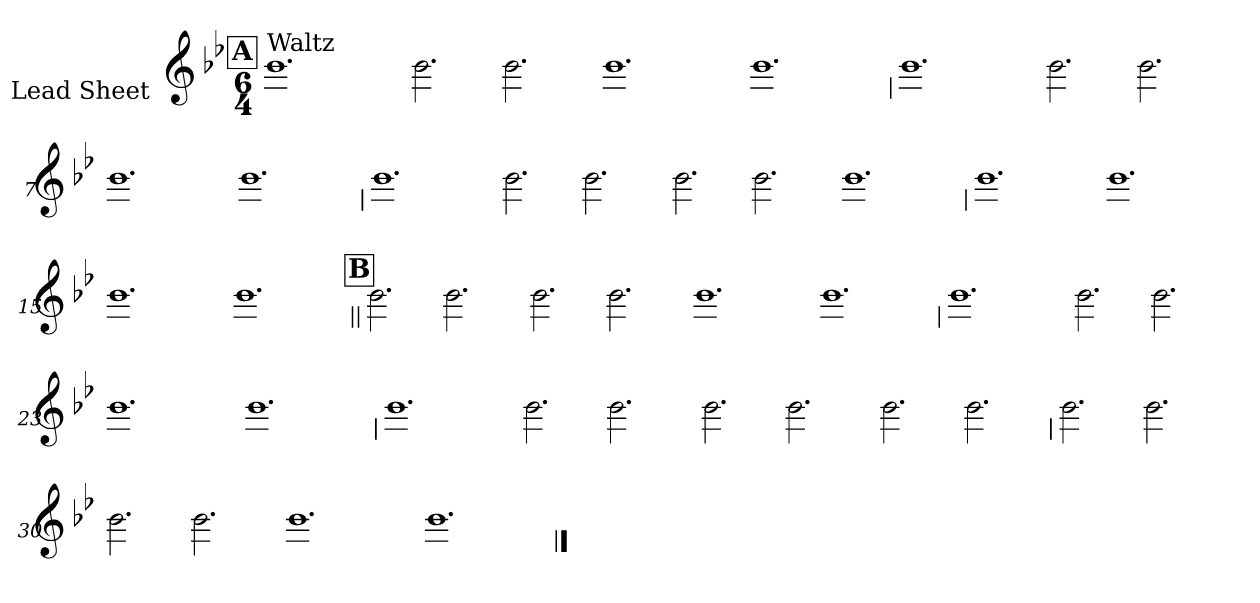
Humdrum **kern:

**kern
*part1
*staff1
*I"Lead Sheet
*stria0
*clefG2
*k[b-e-]
*B-:
*M6/4
!!LO:REH:place=s1:a:t=A
=1||
!LO:TX:a:t=Waltz
1.b-
=2-
2.b-
2.b-
=3-
1.b-
=4-
1.b-
!!LO:LB:g=z
=5
1.b-
=6-
2.b-
2.b-
=7-
1.b-
=8-
1.b-
!!LO:LB:g=z
=9
1.b-
=10-
2.b-
2.b-
=11-
2.b-
2.b-
=12-
1.b-
!!LO:LB:g=z
=13
1.b-
=14-
1.b-
=15-
1.b-
=16-
1.b-
!!LO:LB:g=z
!!LO:REH:place=s1:a:t=B
=17||
2.b-
2.b-
=18-
2.b-
2.b-
=19-
1.b-
=20-
1.b-
!!LO:LB:g=z
=21
1.b-
=22-
2.b-
2.b-
=23-
1.b-
=24-
1.b-
!!LO:LB:g=z
=25
1.b-
=26-
2.b-
2.b-
=27-
2.b-
2.b-
=28-
2.b-
2.b-
!!LO:LB:g=z
=29
2.b-
2.b-
=30-
2.b-
2.b-
=31-
1.b-
=32-
1.b-
==
*-
